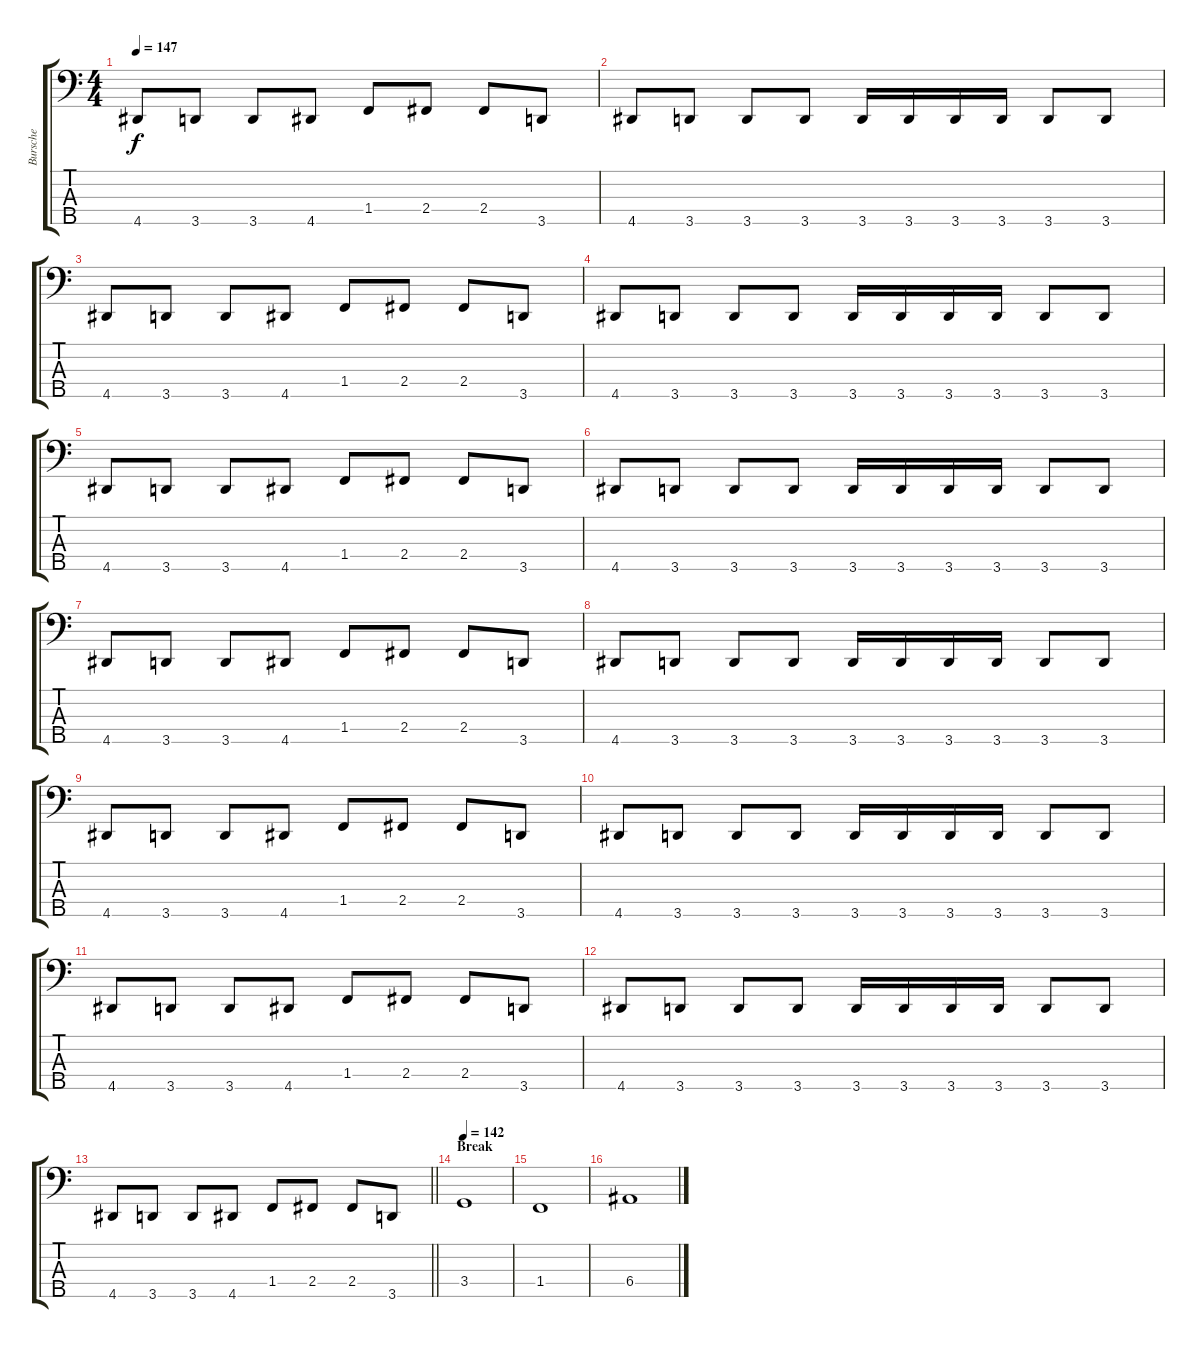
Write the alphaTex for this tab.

\track ("Bursche" "Bursche") {instrument electricbassfinger}
\staff {score tabs}
\tuning (G2 D2 A1 E1 B0) {hide}
\ts (4 4)
\tempo 147
\clef f4
\ks c
4.5.8{dy f} 3.5.8 3.5.8 4.5.8 1.4.8 2.4.8 2.4.8 3.5.8 |
4.5.8 3.5.8 3.5.8 3.5.8 3.5.16 3.5.16 3.5.16 3.5.16 3.5.8 3.5.8 |
4.5.8 3.5.8 3.5.8 4.5.8 1.4.8 2.4.8 2.4.8 3.5.8 |
4.5.8 3.5.8 3.5.8 3.5.8 3.5.16 3.5.16 3.5.16 3.5.16 3.5.8 3.5.8 |
4.5.8 3.5.8 3.5.8 4.5.8 1.4.8 2.4.8 2.4.8 3.5.8 |
4.5.8 3.5.8 3.5.8 3.5.8 3.5.16 3.5.16 3.5.16 3.5.16 3.5.8 3.5.8 |
4.5.8 3.5.8 3.5.8 4.5.8 1.4.8 2.4.8 2.4.8 3.5.8 |
4.5.8 3.5.8 3.5.8 3.5.8 3.5.16 3.5.16 3.5.16 3.5.16 3.5.8 3.5.8 |
4.5.8 3.5.8 3.5.8 4.5.8 1.4.8 2.4.8 2.4.8 3.5.8 |
4.5.8 3.5.8 3.5.8 3.5.8 3.5.16 3.5.16 3.5.16 3.5.16 3.5.8 3.5.8 |
4.5.8 3.5.8 3.5.8 4.5.8 1.4.8 2.4.8 2.4.8 3.5.8 |
4.5.8 3.5.8 3.5.8 3.5.8 3.5.16 3.5.16 3.5.16 3.5.16 3.5.8 3.5.8 |
\barLineRight lightlight
4.5.8 3.5.8 3.5.8 4.5.8 1.4.8 2.4.8 2.4.8 3.5.8 |
\section ("" "Break")
\tempo 142
3.4.1 |
1.4.1 |
6.4.1
